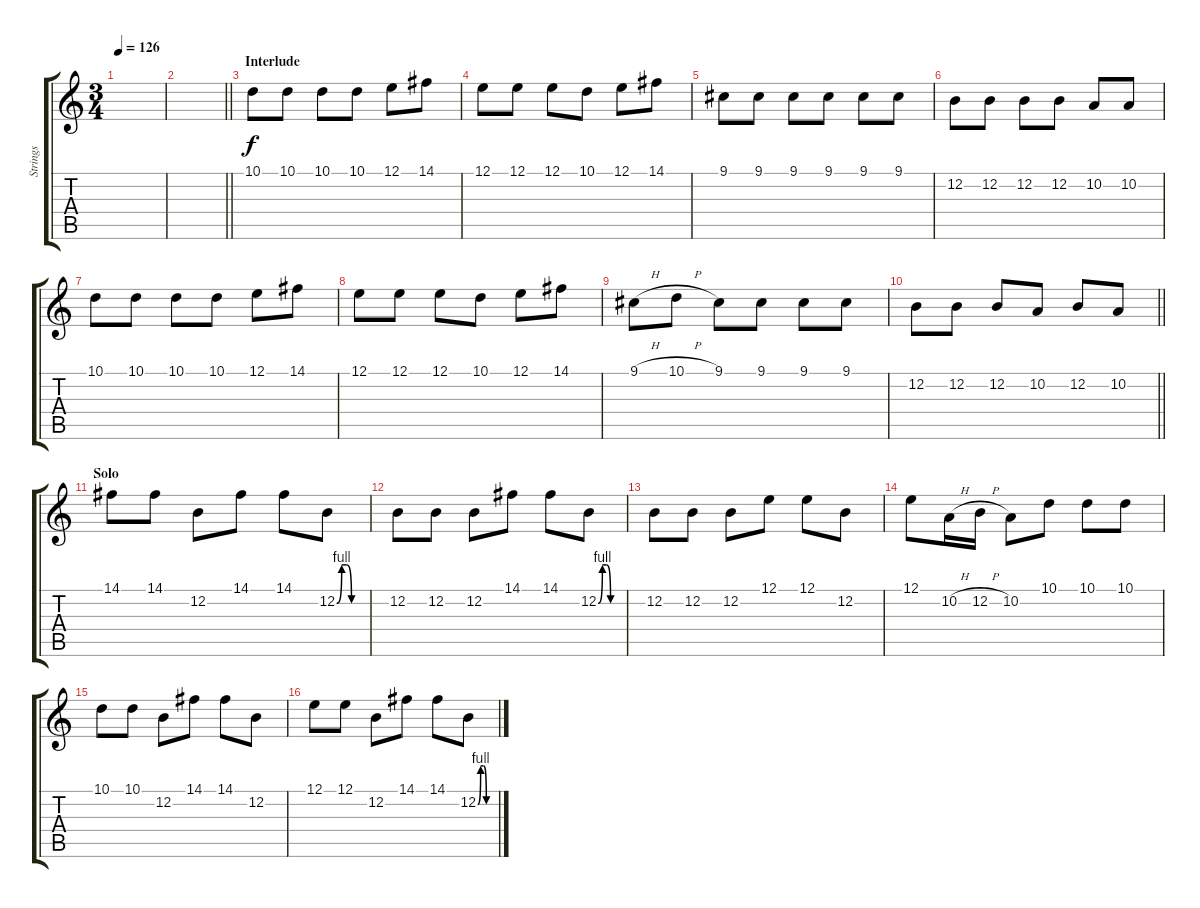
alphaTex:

\track ("Strings" "Strings") {instrument stringensemble1}
\staff {score tabs}
\tuning (E4 B3 G3 D3 A2 D2) {hide}
\ts (3 4)
\tempo 126
\clef g2
\ks c
|
\barLineRight lightlight
|
\section ("" "Interlude")
10.1.8{volume 9} 10.1.8 10.1.8 10.1.8 12.1.8 14.1.8 |
12.1.8 12.1.8 12.1.8 10.1.8 12.1.8 14.1.8 |
9.1.8 9.1.8 9.1.8 9.1.8 9.1.8 9.1.8 |
12.2.8 12.2.8 12.2.8 12.2.8 10.2.8 10.2.8 |
10.1.8 10.1.8 10.1.8 10.1.8 12.1.8 14.1.8 |
12.1.8 12.1.8 12.1.8 10.1.8 12.1.8 14.1.8 |
9.1{h}.8 10.1{h}.8 9.1.8 9.1.8 9.1.8 9.1.8 |
\barLineRight lightlight
12.2.8 12.2.8 12.2.8 10.2.8 12.2.8 10.2.8 |
\section ("" "Solo")
14.1.8 14.1.8 12.2.8 14.1.8 14.1.8 12.2{be (custom 0 0 10 4 20 4 30 0 60 0)}.8 |
12.2.8 12.2.8 12.2.8 14.1.8 14.1.8 12.2{be (custom 0 0 10 4 20 4 30 0 60 0)}.8 |
12.2.8 12.2.8 12.2.8 12.1.8 12.1.8 12.2.8 |
12.1.8 10.2{h}.16 12.2{h}.16 10.2.8 10.1.8 10.1.8 10.1.8 |
10.1.8 10.1.8 12.2.8 14.1.8 14.1.8 12.2.8 |
12.1.8 12.1.8 12.2.8 14.1.8 14.1.8 12.2{be (custom 0 0 10 4 20 4 30 0 60 0)}.8
